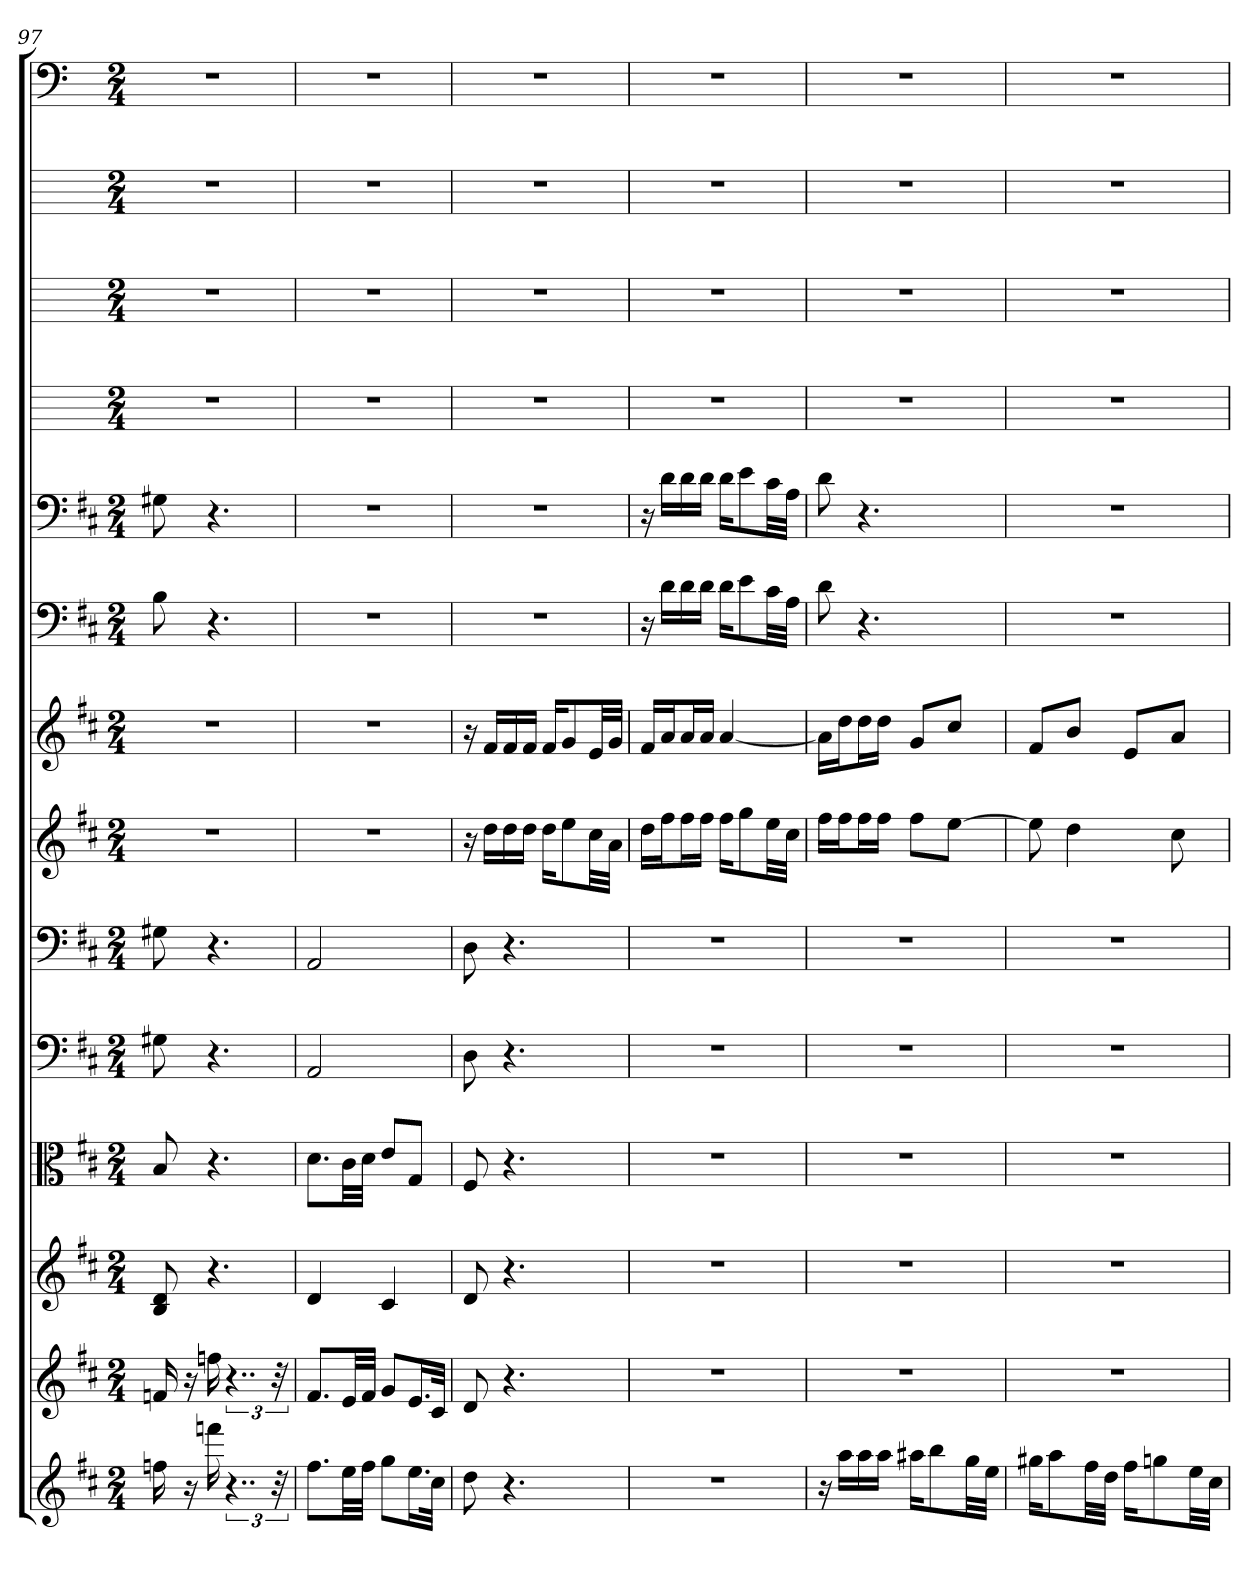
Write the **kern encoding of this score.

**kern	**kern	**kern	**kern	**kern	**kern	**kern	**kern	**kern	**kern	**kern	**kern	**kern	**kern
*part14	*part13	*part12	*part11	*part10	*part9	*part8	*part7	*part6	*part5	*part4	*part3	*part2	*part1
*staff14	*staff13	*staff12	*staff11	*staff10	*staff9	*staff8	*staff7	*staff6	*staff5	*staff4	*staff3	*staff2	*staff1
*	*	*	*clefC3	*clefF4	*clefF4	*	*	*clefF4	*clefF4	*	*	*	*clefF4
*k[f#c#]	*k[f#c#]	*k[f#c#]	*k[f#c#]	*k[f#c#]	*k[f#c#]	*k[f#c#]	*k[f#c#]	*k[f#c#]	*k[f#c#]	*k[]	*k[]	*k[]	*k[]
*M2/4	*M2/4	*M2/4	*M2/4	*M2/4	*M2/4	*M2/4	*M2/4	*M2/4	*M2/4	*M2/4	*M2/4	*M2/4	*M2/4
=97	=97	=97	=97	=97	=97	=97	=97	=97	=97	=97	=97	=97	=97
16ffn	16fn	8B 8d	8B	8G#X	8G#X	2r	2r	8B	8G#X	2r	2r	2r	2r
16r	16r	.	.	.	.	.	.	.	.	.	.	.	.
16fffn	16ffn	4.r	4.r	4.r	4.r	.	.	4.r	4.r	.	.	.	.
6..r	6..r	.	.	.	.	.	.	.	.	.	.	.	.
48r	48r	.	.	.	.	.	.	.	.	.	.	.	.
=98	=98	=98	=98	=98	=98	=98	=98	=98	=98	=98	=98	=98	=98
8.ff#L	8.f#L	4d	8.d\L	2AA	2AA	2r	2r	2r	2r	2r	2r	2r	2r
32eeLL	32eLL	.	32c#\LL	.	.	.	.	.	.	.	.	.	.
32ff#JJJ	32f#JJJ	.	32d\JJJ	.	.	.	.	.	.	.	.	.	.
8ggL	8gL	4c#	8e/L	.	.	.	.	.	.	.	.	.	.
16.eeL	16.eL	.	8G/J	.	.	.	.	.	.	.	.	.	.
32cc#JJk	32c#JJk	.	.	.	.	.	.	.	.	.	.	.	.
=99	=99	=99	=99	=99	=99	=99	=99	=99	=99	=99	=99	=99	=99
8dd	8d	8d	8F#	8D	8D	16r	16r	2r	2r	2r	2r	2r	2r
.	.	.	.	.	.	16ddLL	16f#LL	.	.	.	.	.	.
4.r	4.r	4.r	4.r	4.r	4.r	16dd	16f#	.	.	.	.	.	.
.	.	.	.	.	.	16ddJJ	16f#JJ	.	.	.	.	.	.
.	.	.	.	.	.	16ddKL	16f#KL	.	.	.	.	.	.
.	.	.	.	.	.	8ee	8g	.	.	.	.	.	.
.	.	.	.	.	.	32cc#LL	32eLL	.	.	.	.	.	.
.	.	.	.	.	.	32aJJJ	32gJJJ	.	.	.	.	.	.
=100	=100	=100	=100	=100	=100	=100	=100	=100	=100	=100	=100	=100	=100
2r	2r	2r	2r	2r	2r	16ddLL	16f#LL	16r	16r	2r	2r	2r	2r
.	.	.	.	.	.	16ff#J	16aJ	16d\LL	16d\LL	.	.	.	.
.	.	.	.	.	.	16ff#L	16aL	16d\	16d\	.	.	.	.
.	.	.	.	.	.	16ff#JJ	16aJJ	16d\JJ	16d\JJ	.	.	.	.
.	.	.	.	.	.	16ff#KL	[4a	16d\KL	16d\KL	.	.	.	.
.	.	.	.	.	.	8gg	.	8e\	8e\	.	.	.	.
.	.	.	.	.	.	32eeLL	.	32c#\LL	32c#\LL	.	.	.	.
.	.	.	.	.	.	32cc#JJJ	.	32A\JJJ	32A\JJJ	.	.	.	.
=101	=101	=101	=101	=101	=101	=101	=101	=101	=101	=101	=101	=101	=101
16r	2r	2r	2r	2r	2r	16ff#LL	16aLL]	8d	8d	2r	2r	2r	2r
16aaLL	.	.	.	.	.	16ff#J	16ddJ	.	.	.	.	.	.
16aa	.	.	.	.	.	16ff#L	16ddL	4.r	4.r	.	.	.	.
16aaJJ	.	.	.	.	.	16ff#JJ	16ddJJ	.	.	.	.	.	.
16aa#XKL	.	.	.	.	.	8ff#L	8gL	.	.	.	.	.	.
8bb	.	.	.	.	.	.	.	.	.	.	.	.	.
.	.	.	.	.	.	[8eeJ	8cc#J	.	.	.	.	.	.
32ggLL	.	.	.	.	.	.	.	.	.	.	.	.	.
32eeJJJ	.	.	.	.	.	.	.	.	.	.	.	.	.
=102	=102	=102	=102	=102	=102	=102	=102	=102	=102	=102	=102	=102	=102
16gg#XKL	2r	2r	2r	2r	2r	8ee]	8f#L	2r	2r	2r	2r	2r	2r
8aa	.	.	.	.	.	.	.	.	.	.	.	.	.
.	.	.	.	.	.	4dd	8bJ	.	.	.	.	.	.
32ff#LL	.	.	.	.	.	.	.	.	.	.	.	.	.
32ddJJJ	.	.	.	.	.	.	.	.	.	.	.	.	.
16ff#KL	.	.	.	.	.	.	8eL	.	.	.	.	.	.
8ggn	.	.	.	.	.	.	.	.	.	.	.	.	.
.	.	.	.	.	.	8cc#	8aJ	.	.	.	.	.	.
32eeLL	.	.	.	.	.	.	.	.	.	.	.	.	.
32cc#JJJ	.	.	.	.	.	.	.	.	.	.	.	.	.
=	=	=	=	=	=	=	=	=	=	=	=	=	=
*-	*-	*-	*-	*-	*-	*-	*-	*-	*-	*-	*-	*-	*-
